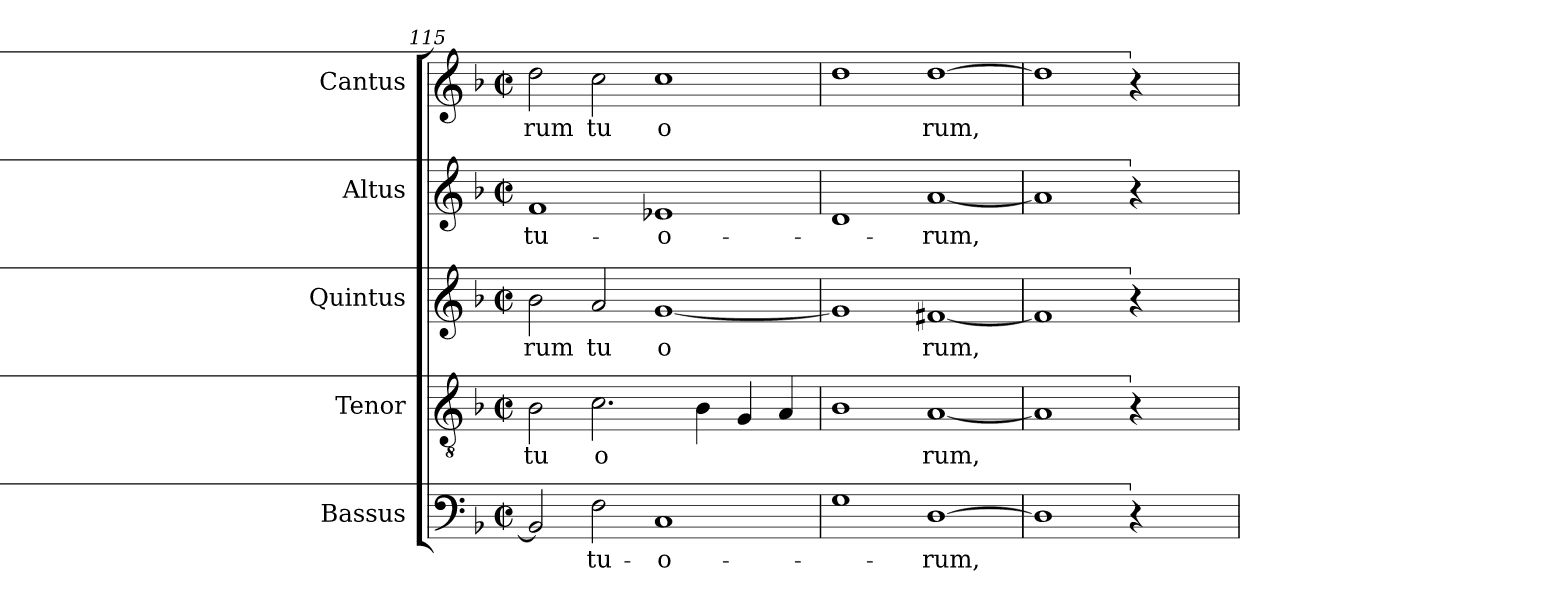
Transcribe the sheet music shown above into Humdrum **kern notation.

**kern	**text	**kern	**text	**kern	**text	**kern	**text	**kern	**text
*part5	*part5	*part4	*part4	*part3	*part3	*part2	*part2	*part1	*part1
*staff5	*staff5	*staff4	*staff4	*staff3	*staff3	*staff2	*staff2	*staff1	*staff1
*I"Bassus	*	*I"Tenor	*	*I"Quintus	*	*I"Altus	*	*I"Cantus	*
*clefF4	*	*clefGv2	*	*clefG2	*	*clefG2	*	*clefG2	*
*k[b-]	*	*k[b-]	*	*k[b-]	*	*k[b-]	*	*k[b-]	*
*F:	*	*F:	*	*F:	*	*F:	*	*F:	*
*M2/2	*	*M2/2	*	*M2/2	*	*M2/2	*	*M2/2	*
*met(c|)	*	*met(c|)	*	*met(c|)	*	*met(c|)	*	*met(c|)	*
=115	=115	=115	=115	=115	=115	=115	=115	=115	=115
!	!	!	!LO:LY:b:cj	!	!LO:LY:b:cj	!	!LO:LY:b:cj	!	!LO:LY:b:cj
2BB-/]	.	2B-\	tu	2b-\	rum	1f	tu-	2dd\	rum
!	!LO:LY:b:cj	!	!LO:LY:b:cj	!	!LO:LY:b:cj	!	!	!	!LO:LY:b:cj
2F\	tu-	2.c\	o	2a/	tu	.	.	2cc\	tu
!	!LO:LY:b:rj	!	!	!	!LO:LY:b:rj	!	!LO:LY:b:rj	!	!LO:LY:b:rj
1C	-o-	.	.	[<1g	o	1e-X	-o-	1cc	o
.	.	4B-\	.	.	.	.	.	.	.
.	.	4G/	.	.	.	.	.	.	.
.	.	4A/	.	.	.	.	.	.	.
=116	=116	=116	=116	=116	=116	=116	=116	=116	=116
1G	.	1B-	.	1g]	.	1d	.	1dd	.
!	!LO:LY:b	!	!LO:LY:b	!	!LO:LY:b	!	!LO:LY:b	!	!LO:LY:b
[>1D	-rum,	[<1A	rum,	[<1f#X	rum,	[<1a	-rum,	[>1dd	rum,
=117	=117	=117	=117	=117	=117	=117	=117	=117	=117
1D]	.	1A]	.	1f#]	.	1a]	.	1dd]	.
!LO:N:vis=1	!	!LO:N:vis=1	!	!LO:N:vis=1	!	!LO:N:vis=1	!	!LO:N:vis=1	!
4%5r	.	4%5r	.	4%5r	.	4%5r	.	4%5r	.
=	=	=	=	=	=	=	=	=	=
*-	*-	*-	*-	*-	*-	*-	*-	*-	*-
